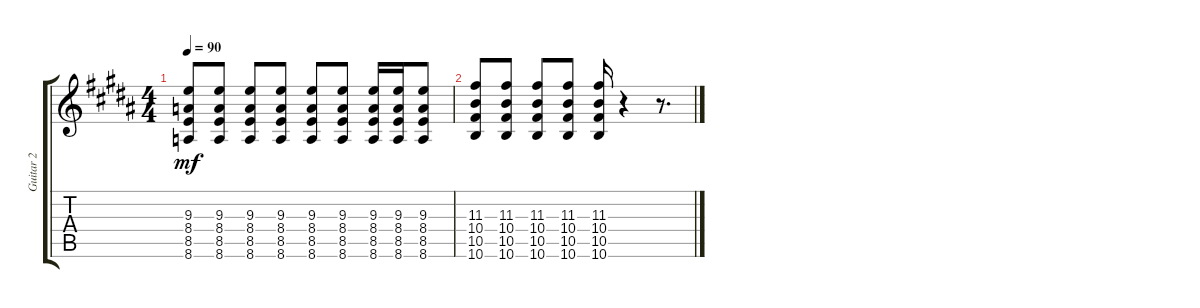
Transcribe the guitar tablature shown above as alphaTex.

\track ("Guitar 2" "Guitar 2") {instrument overdrivenguitar}
\staff {score tabs}
\tuning (E4 B3 G3 Db3 Ab2 Db2) {hide}
\ts (4 4)
\tempo 90
\clef g2
\ks b
(9.3 8.4 8.5 8.6).8{dy mf} (9.3 8.4 8.5 8.6).8 (9.3 8.4 8.5 8.6).8 (9.3 8.4 8.5 8.6).8 (9.3 8.4 8.5 8.6).8 (9.3 8.4 8.5 8.6).8 (9.3 8.4 8.5 8.6).16 (9.3 8.4 8.5 8.6).16 (9.3 8.4 8.5 8.6).8 |
(11.3 10.4 10.5 10.6).8 (11.3 10.4 10.5 10.6).8 (11.3 10.4 10.5 10.6).8 (11.3 10.4 10.5 10.6).8 (11.3 10.4 10.5 10.6).16 r.4 r.8{d}
